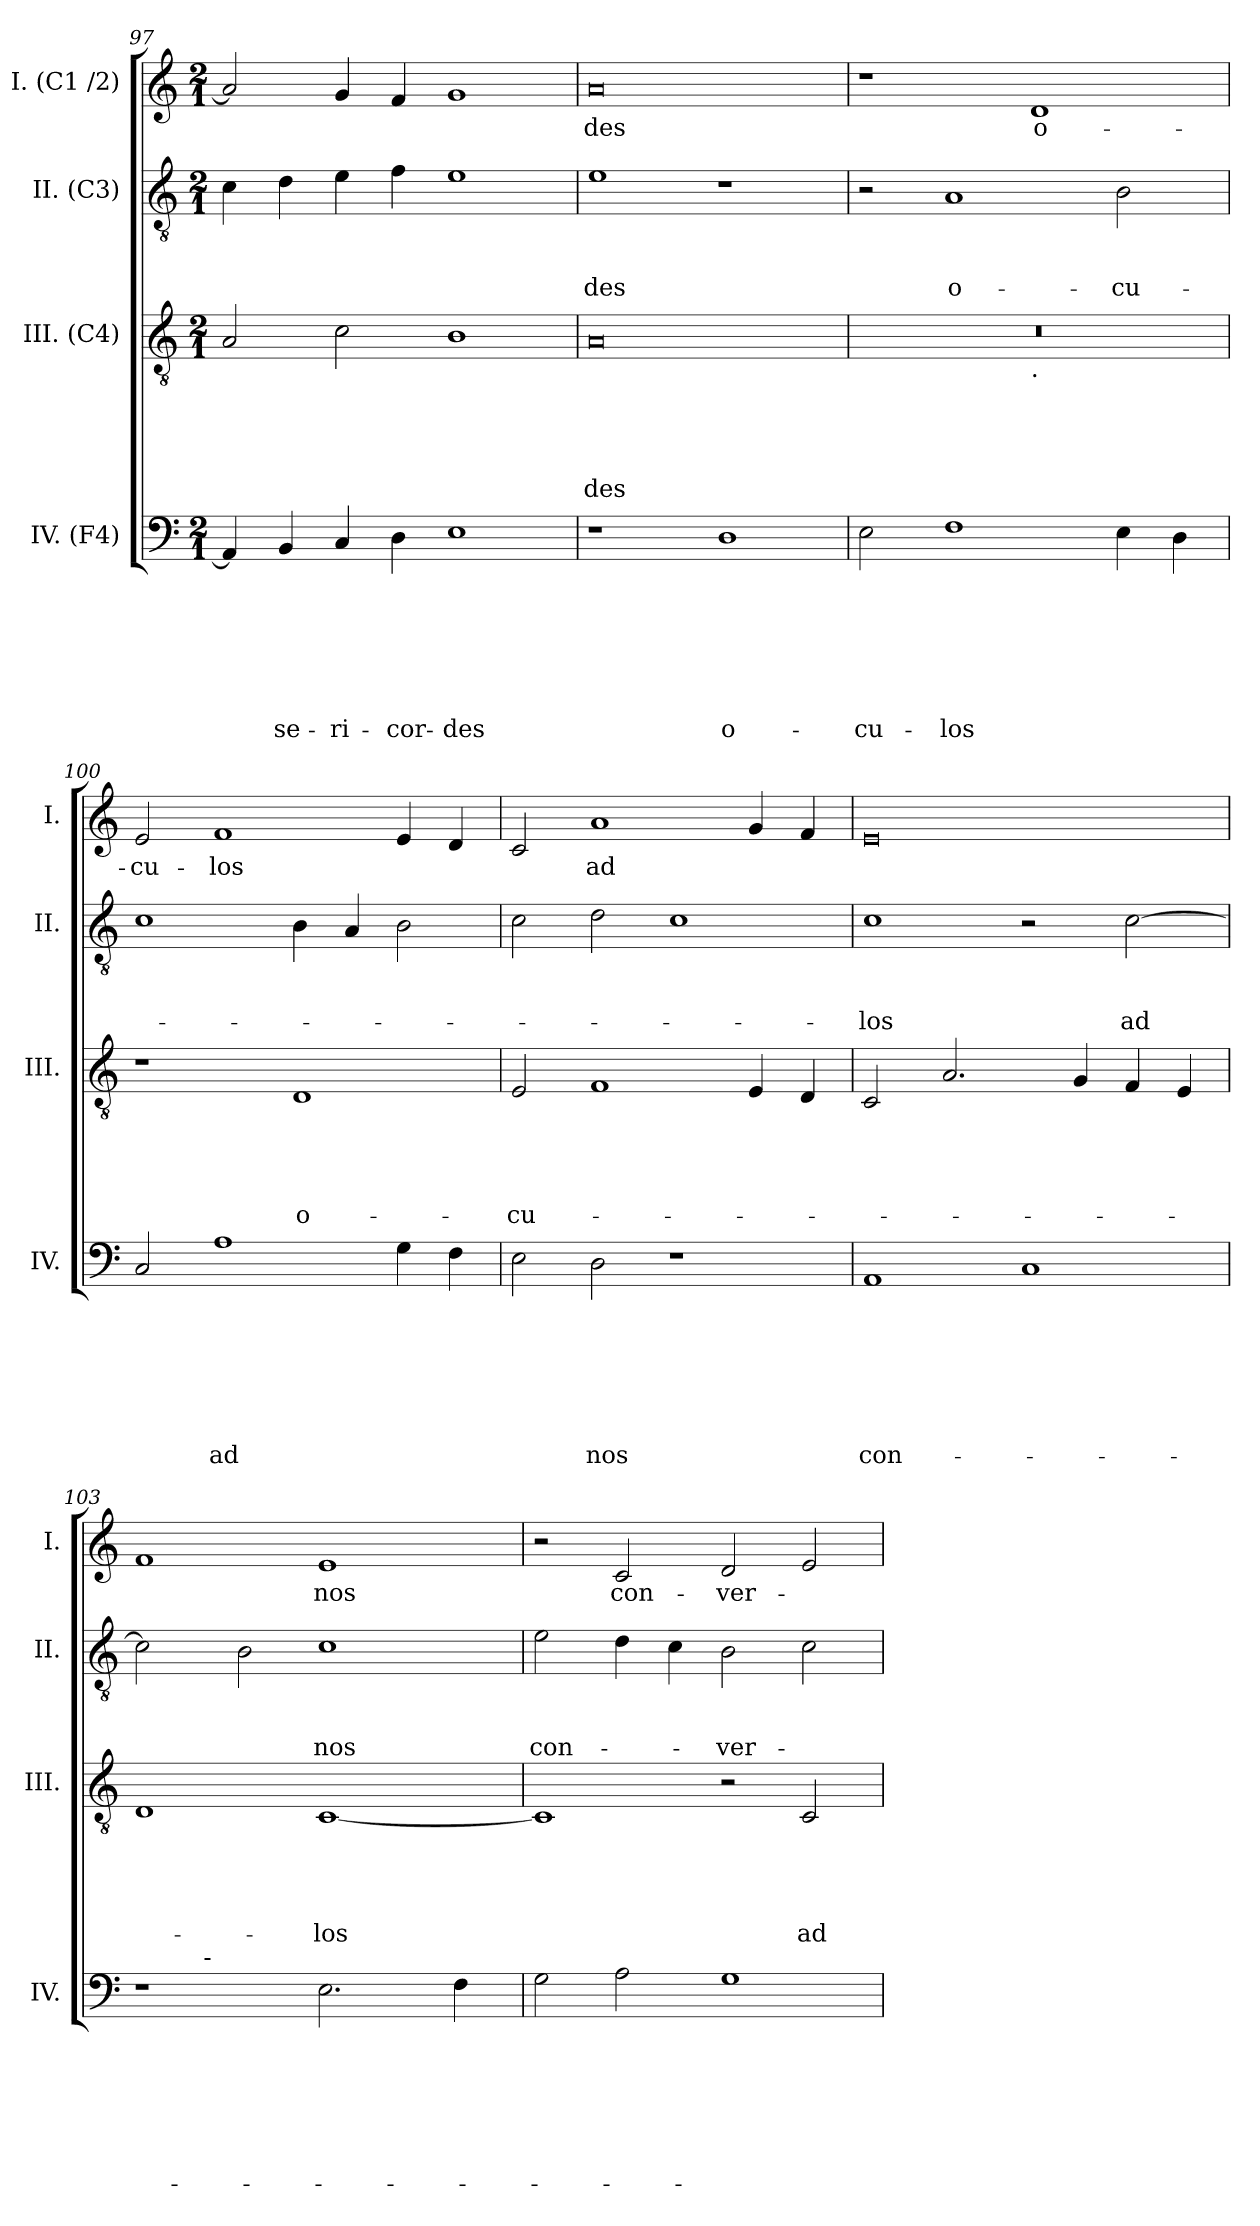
**kern	**text	**text	**text	**text	**text	**text	**text	**kern	**text	**text	**text	**text	**text	**kern	**text	**text	**text	**kern	**text
*part4	*part4	*part4	*part4	*part4	*part4	*part4	*part4	*part3	*part3	*part3	*part3	*part3	*part3	*part2	*part2	*part2	*part2	*part1	*part1
*staff4	*staff4	*staff4	*staff4	*staff4	*staff4	*staff4	*staff4	*staff3	*staff3	*staff3	*staff3	*staff3	*staff3	*staff2	*staff2	*staff2	*staff2	*staff1	*staff1
*I"IV. (F4)	*	*	*	*	*	*	*	*I"III. (C4)	*	*	*	*	*	*I"II. (C3)	*	*	*	*I"I. (C1 /2)	*
*I'IV.	*	*	*	*	*	*	*	*I'III.	*	*	*	*	*	*I'II.	*	*	*	*I'I.	*
*clefF4	*	*	*	*	*	*	*	*clefGv2	*	*	*	*	*	*clefGv2	*	*	*	*clefG2	*
*k[]	*	*	*	*	*	*	*	*k[]	*	*	*	*	*	*k[]	*	*	*	*k[]	*
*C:	*	*	*	*	*	*	*	*C:	*	*	*	*	*	*C:	*	*	*	*C:	*
*M2/1	*	*	*	*	*	*	*	*M2/1	*	*	*	*	*	*M2/1	*	*	*	*M2/1	*
=97	=97	=97	=97	=97	=97	=97	=97	=97	=97	=97	=97	=97	=97	=97	=97	=97	=97	=97	=97
4AA/]	.	.	.	.	.	.	.	2A/	.	.	.	.	.	4c\	.	.	.	2a/]	.
!	!	!	!	!	!	!	!LO:LY:b	!	!	!	!	!	!	!	!	!	!	!	!
4BB/	.	.	.	.	.	.	-se-	.	.	.	.	.	.	4d\	.	.	.	.	.
!	!	!	!	!	!	!	!LO:LY:b	!	!	!	!	!	!	!	!	!	!	!	!
4C/	.	.	.	.	.	.	-ri-	2c\	.	.	.	.	.	4e\	.	.	.	4g/	.
!	!	!	!	!	!	!	!LO:LY:b	!	!	!	!	!	!	!	!	!	!	!	!
4D\	.	.	.	.	.	.	-cor-	.	.	.	.	.	.	4f\	.	.	.	4f/	.
!	!	!	!	!	!	!	!LO:LY:b:rj	!	!	!	!	!	!	!	!	!	!	!	!
1E	.	.	.	.	.	.	-des	1B	.	.	.	.	.	1e	.	.	.	1g	.
!!LO:PB:g=z
=98	=98	=98	=98	=98	=98	=98	=98	=98	=98	=98	=98	=98	=98	=98	=98	=98	=98	=98	=98
!	!	!	!	!	!	!	!	!	!	!	!	!	!LO:LY:b:rj	!	!	!	!LO:LY:b	!	!LO:LY:b:rj
1r	.	.	.	.	.	.	.	0A	.	.	.	.	-des	1e	.	.	-des	0a	-des
!	!	!	!	!	!	!	!LO:LY:b:rj	!	!	!	!	!	!	!	!	!	!	!	!
1D	.	.	.	.	.	.	o-	.	.	.	.	.	.	1r	.	.	.	.	.
=99	=99	=99	=99	=99	=99	=99	=99	=99	=99	=99	=99	=99	=99	=99	=99	=99	=99	=99	=99
!	!	!	!	!	!	!	!LO:LY:b	!	!	!	!	!	!	!	!	!	!	!	!
*	*	*	*	*	*	*	*	*^	*	*	*	*	*	*	*	*	*	*	*
2E\	.	.	.	.	.	.	-cu-	0r	1ryy	.	.	.	.	.	2r	.	.	.	1r	.
!	!	!	!	!	!	!	!LO:LY:b	!	!	!	!	!	!	!	!	!	!	!LO:LY:b:rj	!	!
1F	.	.	.	.	.	.	-los	.	.	.	.	.	.	.	1A	.	.	o-	.	.
!	!	!	!	!	!	!	!	!	!LO:TX:b:t=.	!	!	!	!	!	!	!	!	!	!	!
!	!	!	!	!	!	!	!	!	!	!	!	!	!	!	!	!	!	!	!	!LO:LY:b:rj
.	.	.	.	.	.	.	.	.	1ryy	.	.	.	.	.	.	.	.	.	1d	o-
!	!	!	!	!	!	!	!	!	!	!	!	!	!	!	!	!	!	!LO:LY:b	!	!
4E\	.	.	.	.	.	.	.	.	.	.	.	.	.	.	2B\	.	.	-cu-	.	.
4D\	.	.	.	.	.	.	.	.	.	.	.	.	.	.	.	.	.	.	.	.
=100	=100	=100	=100	=100	=100	=100	=100	=100	=100	=100	=100	=100	=100	=100	=100	=100	=100	=100	=100	=100
!	!	!	!	!	!	!	!	!	!	!	!	!	!	!	!	!	!	!	!	!LO:LY:b
*	*	*	*	*	*	*	*	*v	*v	*	*	*	*	*	*	*	*	*	*	*
2C/	.	.	.	.	.	.	.	1r	.	.	.	.	.	1c	.	.	.	2e/	-cu-
!	!	!	!	!	!	!	!LO:LY:b	!	!	!	!	!	!	!	!	!	!	!	!LO:LY:b
1A	.	.	.	.	.	.	ad	.	.	.	.	.	.	.	.	.	.	1f	-los
!	!	!	!	!	!	!	!	!	!	!	!	!	!LO:LY:b:rj	!	!	!	!	!	!
.	.	.	.	.	.	.	.	1D	.	.	.	.	o-	4B\	.	.	.	.	.
.	.	.	.	.	.	.	.	.	.	.	.	.	.	4A/	.	.	.	.	.
4G\	.	.	.	.	.	.	.	.	.	.	.	.	.	2B\	.	.	.	4e/	.
4F\	.	.	.	.	.	.	.	.	.	.	.	.	.	.	.	.	.	4d/	.
=101	=101	=101	=101	=101	=101	=101	=101	=101	=101	=101	=101	=101	=101	=101	=101	=101	=101	=101	=101
!	!	!	!	!	!	!	!	!	!	!	!	!	!LO:LY:b	!	!	!	!	!	!
2E\	.	.	.	.	.	.	.	2E/	.	.	.	.	-cu-	2c\	.	.	.	2c/	.
!	!	!	!	!	!	!	!LO:LY:b	!	!	!	!	!	!	!	!	!	!	!	!LO:LY:b
2D\	.	.	.	.	.	.	nos	1F	.	.	.	.	.	2d\	.	.	.	1a	ad
1r	.	.	.	.	.	.	.	.	.	.	.	.	.	1c	.	.	.	.	.
.	.	.	.	.	.	.	.	4E/	.	.	.	.	.	.	.	.	.	4g/	.
.	.	.	.	.	.	.	.	4D/	.	.	.	.	.	.	.	.	.	4f/	.
=102	=102	=102	=102	=102	=102	=102	=102	=102	=102	=102	=102	=102	=102	=102	=102	=102	=102	=102	=102
!	!	!	!	!	!	!	!LO:LY:b	!	!	!	!	!	!	!	!	!	!LO:LY:b	!	!
1AA	.	.	.	.	.	.	con-	2C/	.	.	.	.	.	1c	.	.	-los	0e	.
.	.	.	.	.	.	.	.	2.A/	.	.	.	.	.	.	.	.	.	.	.
1C	.	.	.	.	.	.	.	.	.	.	.	.	.	2r	.	.	.	.	.
.	.	.	.	.	.	.	.	4G/	.	.	.	.	.	.	.	.	.	.	.
!	!	!	!	!	!	!	!	!	!	!	!	!	!	!	!	!	!LO:LY:b	!	!
.	.	.	.	.	.	.	.	4F/	.	.	.	.	.	[<2c\	.	.	ad	.	.
.	.	.	.	.	.	.	.	4E/	.	.	.	.	.	.	.	.	.	.	.
!!LO:LB:g=z
=103	=103	=103	=103	=103	=103	=103	=103	=103	=103	=103	=103	=103	=103	=103	=103	=103	=103	=103	=103
*^	*	*	*	*	*	*	*	*	*	*	*	*	*	*	*	*	*	*	*
1r	4.ryy	.	.	.	.	.	.	.	1D	.	.	.	.	.	2c\]	.	.	.	1f	.
!	!LO:TX:a:t=-	!	!	!	!	!	!	!	!	!	!	!	!	!	!	!	!	!	!	!
.	1ryy	.	.	.	.	.	.	.	.	.	.	.	.	.	.	.	.	.	.	.
.	.	.	.	.	.	.	.	.	.	.	.	.	.	.	2B\	.	.	.	.	.
!	!	!	!	!	!	!	!	!	!	!	!	!	!	!LO:LY:b	!	!	!	!LO:LY:b	!	!LO:LY:b
2.E\	.	.	.	.	.	.	.	.	[<1C	.	.	.	.	-los	1c	.	.	nos	1e	nos
.	2ryy	.	.	.	.	.	.	.	.	.	.	.	.	.	.	.	.	.	.	.
4F\	.	.	.	.	.	.	.	.	.	.	.	.	.	.	.	.	.	.	.	.
.	8ryy	.	.	.	.	.	.	.	.	.	.	.	.	.	.	.	.	.	.	.
=104	=104	=104	=104	=104	=104	=104	=104	=104	=104	=104	=104	=104	=104	=104	=104	=104	=104	=104	=104	=104
!	!	!	!	!	!	!	!	!	!	!	!	!	!	!	!	!	!	!LO:LY:b	!	!
*v	*v	*	*	*	*	*	*	*	*	*	*	*	*	*	*	*	*	*	*	*
2G\	.	.	.	.	.	.	.	1C]	.	.	.	.	.	2e\	.	.	con-	2r	.
!	!	!	!	!	!	!	!	!	!	!	!	!	!	!	!	!	!	!	!LO:LY:b
2A\	.	.	.	.	.	.	.	.	.	.	.	.	.	4d\	.	.	.	2c/	con-
.	.	.	.	.	.	.	.	.	.	.	.	.	.	4c\	.	.	.	.	.
!	!	!	!	!	!	!	!	!	!	!	!	!	!	!	!	!	!LO:LY:b	!	!LO:LY:b
1G	.	.	.	.	.	.	.	2r	.	.	.	.	.	2B\	.	.	-ver-	2d/	-ver-
!	!	!	!	!	!	!	!	!	!	!	!	!	!LO:LY:b	!	!	!	!	!	!
.	.	.	.	.	.	.	.	2C/	.	.	.	.	ad	2c\	.	.	.	2e/	.
=	=	=	=	=	=	=	=	=	=	=	=	=	=	=	=	=	=	=	=
*-	*-	*-	*-	*-	*-	*-	*-	*-	*-	*-	*-	*-	*-	*-	*-	*-	*-	*-	*-
